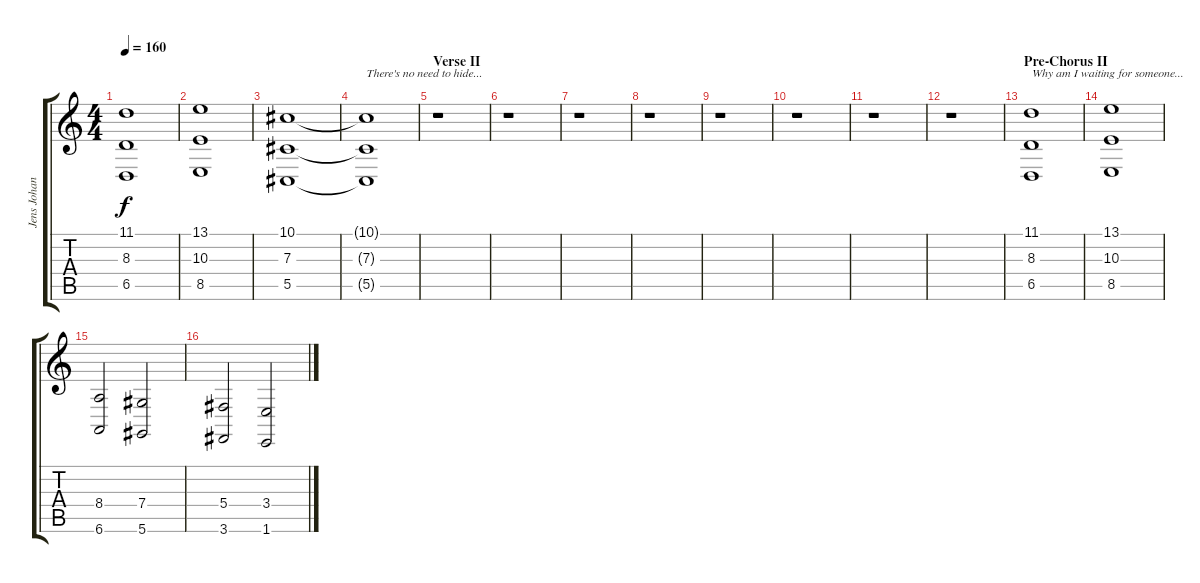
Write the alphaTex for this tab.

\track ("Jens Johansson" "Jens Johan") {instrument stringensemble1}
\staff {score tabs}
\tuning (Eb4 Bb3 Gb3 Db3 Ab2 Eb2) {hide}
\ts (4 4)
\tempo 160
\clef g2
\ks c
(11.1 8.3 6.5).1{dy f} |
(13.1 10.3 8.5).1 |
(10.1 7.3 5.5).1 |
(10.1{t} 7.3{t} 5.5{t}).1{txt "There's no need to hide..."} |
\section ("" "Verse II")
r.1 |
r.1 |
r.1 |
r.1 |
r.1 |
r.1 |
r.1 |
r.1 |
\section ("" "Pre-Chorus II")
(11.1 8.3 6.5).1{txt "Why am I waiting for someone..."} |
(13.1 10.3 8.5).1 |
(8.4 6.6).2 (7.4 5.6).2 |
(5.4 3.6).2 (3.4 1.6).2
